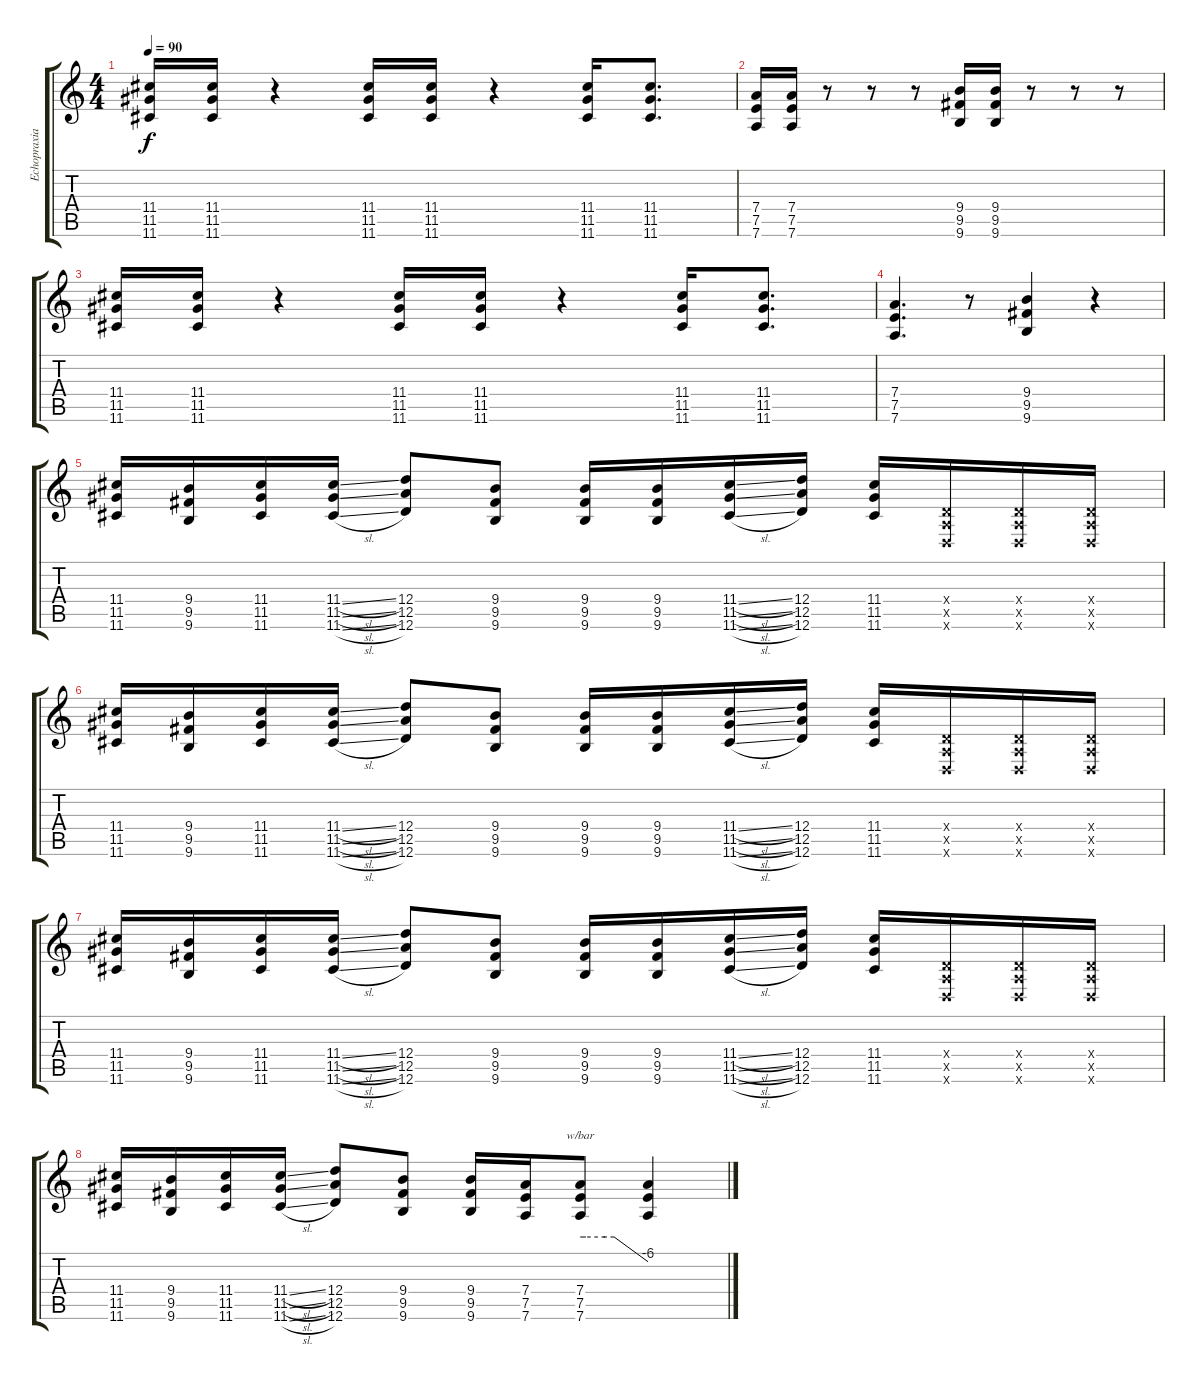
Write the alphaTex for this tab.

\track ("Echopraxia" "Echopraxia") {instrument overdrivenguitar}
\staff {score tabs}
\tuning (E4 B3 G3 D3 A2 D2) {hide}
\ts (4 4)
\tempo 90
\clef g2
\ks c
(11.4 11.5 11.6).16{dy f} (11.4 11.5 11.6).16 r.4 (11.4 11.5 11.6).16 (11.4 11.5 11.6).16 r.4 (11.4 11.5 11.6).16 (11.4 11.5 11.6).8{d} |
(7.4 7.5 7.6).16 (7.4 7.5 7.6).16 r.8 r.8 r.8 (9.4 9.5 9.6).16 (9.4 9.5 9.6).16 r.8 r.8 r.8 |
(11.4 11.5 11.6).16 (11.4 11.5 11.6).16 r.4 (11.4 11.5 11.6).16 (11.4 11.5 11.6).16 r.4 (11.4 11.5 11.6).16 (11.4 11.5 11.6).8{d} |
(7.4 7.5 7.6).4{d} r.8 (9.4 9.5 9.6).4 r.4 |
(11.4 11.5 11.6).16 (9.4 9.5 9.6).16 (11.4 11.5 11.6).16 (11.4{sl} 11.5{sl} 11.6{sl}).16 (12.4 12.5 12.6).8 (9.4 9.5 9.6).8 (9.4 9.5 9.6).16 (9.4 9.5 9.6).16 (11.4{sl} 11.5{sl} 11.6{sl}).16 (12.4 12.5 12.6).16 (11.4 11.5 11.6).16 (0.4{x} 0.5{x} 0.6{x}).16 (0.4{x} 0.5{x} 0.6{x}).16 (0.4{x} 0.5{x} 0.6{x}).16 |
(11.4 11.5 11.6).16 (9.4 9.5 9.6).16 (11.4 11.5 11.6).16 (11.4{sl} 11.5{sl} 11.6{sl}).16 (12.4 12.5 12.6).8 (9.4 9.5 9.6).8 (9.4 9.5 9.6).16 (9.4 9.5 9.6).16 (11.4{sl} 11.5{sl} 11.6{sl}).16 (12.4 12.5 12.6).16 (11.4 11.5 11.6).16 (0.4{x} 0.5{x} 0.6{x}).16 (0.4{x} 0.5{x} 0.6{x}).16 (0.4{x} 0.5{x} 0.6{x}).16 |
(11.4 11.5 11.6).16 (9.4 9.5 9.6).16 (11.4 11.5 11.6).16 (11.4{sl} 11.5{sl} 11.6{sl}).16 (12.4 12.5 12.6).8 (9.4 9.5 9.6).8 (9.4 9.5 9.6).16 (9.4 9.5 9.6).16 (11.4{sl} 11.5{sl} 11.6{sl}).16 (12.4 12.5 12.6).16 (11.4 11.5 11.6).16 (0.4{x} 0.5{x} 0.6{x}).16 (0.4{x} 0.5{x} 0.6{x}).16 (0.4{x} 0.5{x} 0.6{x}).16 |
(11.4 11.5 11.6).16 (9.4 9.5 9.6).16 (11.4 11.5 11.6).16 (11.4{sl} 11.5{sl} 11.6{sl}).16 (12.4 12.5 12.6).8 (9.4 9.5 9.6).8 (9.4 9.5 9.6).16 (7.4 7.5 7.6).16 (7.4 7.5 7.6).8{tbe (custom default 0 0 5 0 22 0 30 0 60 -24)} (7.4{t} 7.5{t} 7.6{t}).4
